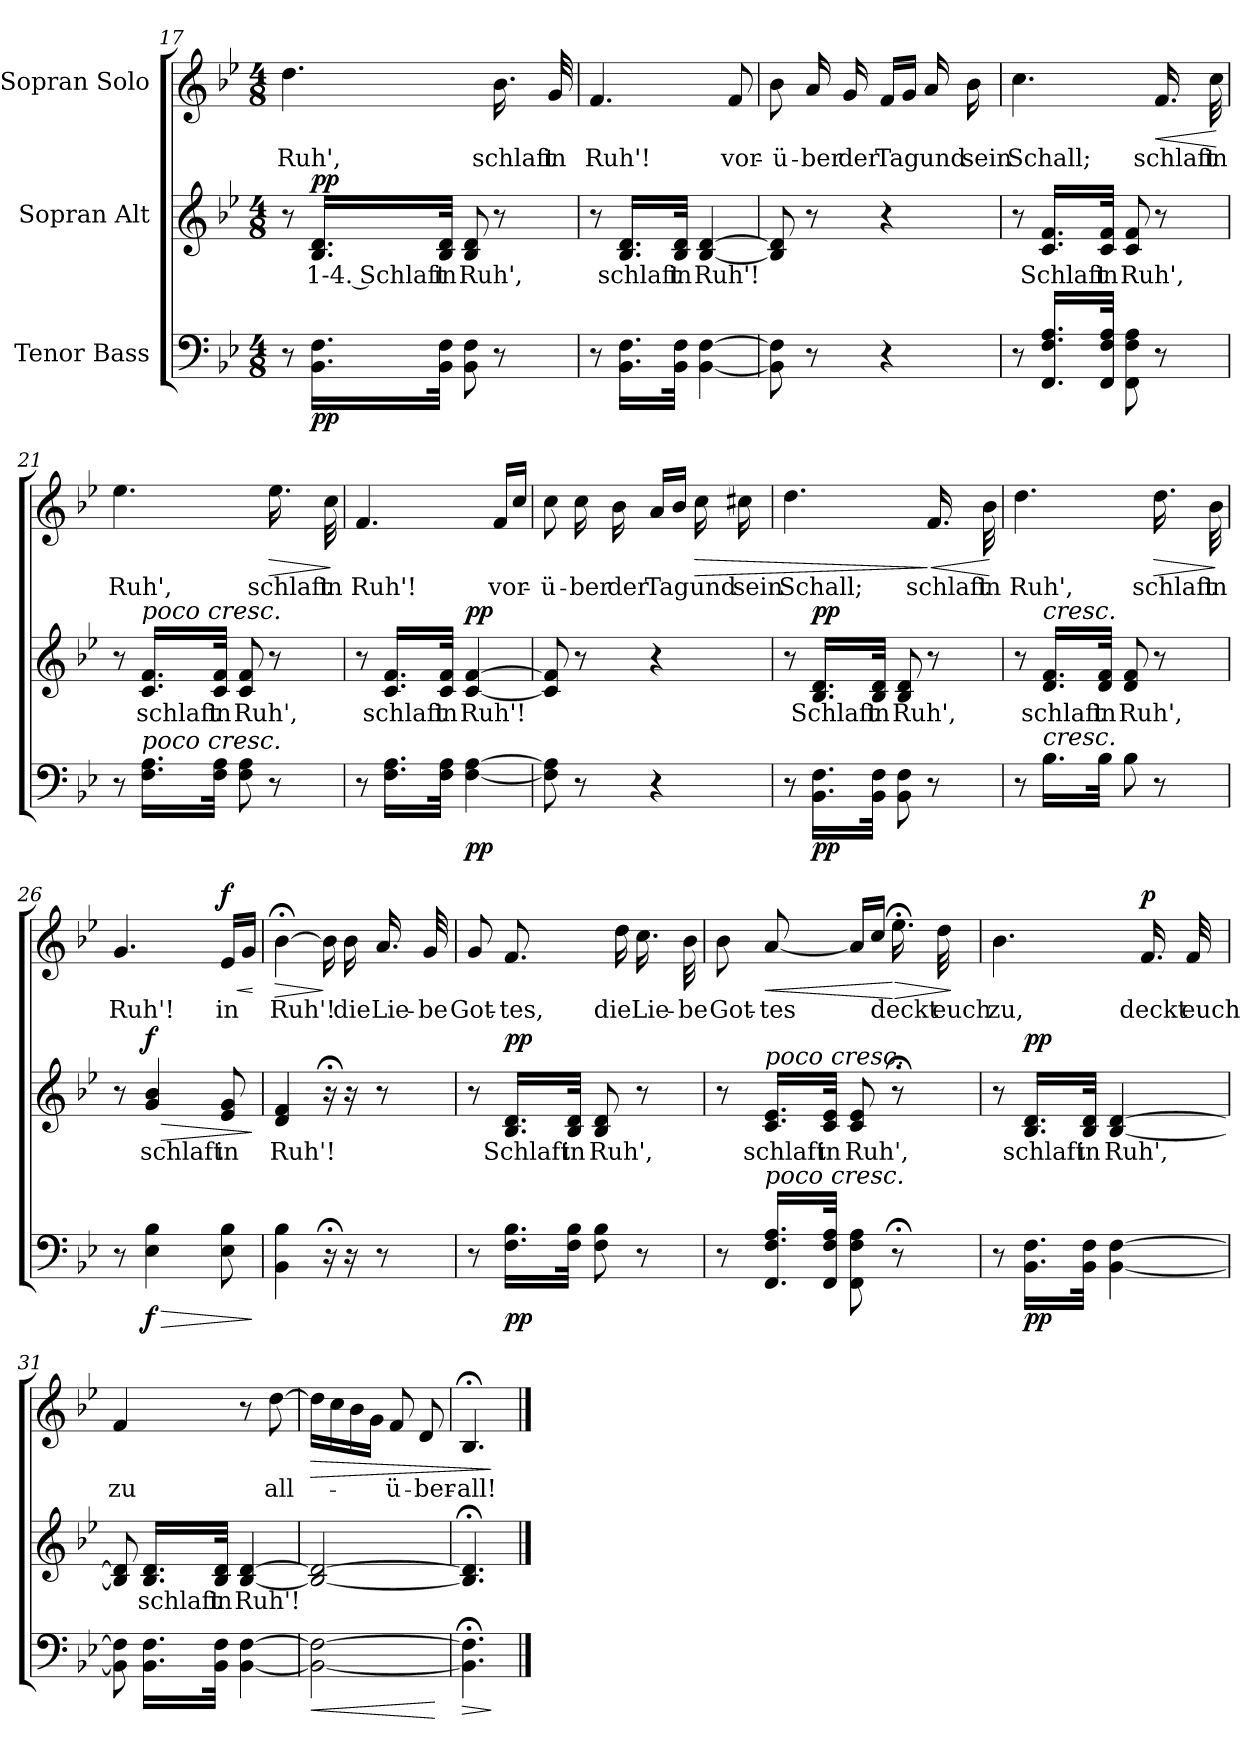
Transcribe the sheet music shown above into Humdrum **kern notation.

**kern	**dynam	**kern	**text	**dynam	**kern	**text	**dynam
*part3	*part3	*part2	*part2	*part2	*part1	*part1	*part1
*staff3	*staff3	*staff2	*staff2	*staff2	*staff1	*staff1	*staff1
*I"Tenor Bass	*	*I"Sopran Alt	*	*	*I"Sopran Solo	*	*
*clefF4	*	*clefG2	*	*	*clefG2	*	*
*k[b-e-]	*	*k[b-e-]	*	*	*k[b-e-]	*	*
*M4/8	*	*M4/8	*	*	*M4/8	*	*
=17	=17	=17	=17	=17	=17	=17	=17
!	!	!	!	!	!	!LO:LY:b	!LO:DY:a
8r	.	8r	.	.	4.dd\	Ruh',	other-dynamics
!	!LO:DY:b	!	!LO:LY:b	!LO:DY:a	!	!	!
16.BB-\ 16.F\LL	pp	16.B-/ 16.d/LL	1-4. Schlaft	pp	.	.	.
!	!	!	!LO:LY:b	!	!	!	!
32BB-\ 32F\JJk	.	32B-/ 32d/JJk	in	.	.	.	.
!	!	!	!LO:LY:b	!	!	!	!
8BB-\ 8F\	.	8B-/ 8d/	Ruh',	.	.	.	.
!	!	!	!	!	!	!LO:LY:b	!
8r	.	8r	.	.	16.b-\	schlaft	.
!	!	!	!	!	!	!LO:LY:b	!
.	.	.	.	.	32g/	in	.
=18	=18	=18	=18	=18	=18	=18	=18
!	!	!	!	!	!	!LO:LY:b	!
8r	.	8r	.	.	4.f/	Ruh'!	.
!	!	!	!LO:LY:b	!	!	!	!
16.BB-\ 16.F\LL	.	16.B-/ 16.d/LL	schlaft	.	.	.	.
!	!	!	!LO:LY:b	!	!	!	!
32BB-\ 32F\JJk	.	32B-/ 32d/JJk	in	.	.	.	.
!	!	!	!LO:LY:b	!	!	!	!
[4BB-\ [4F\	.	[4B-/ [4d/	Ruh'!	.	.	.	.
!	!	!	!	!	!	!LO:LY:b	!
.	.	.	.	.	8f/	vor-	.
=19	=19	=19	=19	=19	=19	=19	=19
!	!	!	!	!	!	!LO:LY:b	!
8BB-\] 8F\]	.	8B-/] 8d/]	.	.	8b-\	-ü-	.
!	!	!	!	!	!	!LO:LY:b	!
8r	.	8r	.	.	16a/	-ber	.
!	!	!	!	!	!	!LO:LY:b	!
.	.	.	.	.	16g/	der	.
!	!	!	!	!	!	!LO:LY:b	!
4r	.	4r	.	.	16f/LL	Tag	.
.	.	.	.	.	16g/JJ	.	.
!	!	!	!	!	!	!LO:LY:b	!
.	.	.	.	.	16a/	und	.
!	!	!	!	!	!	!LO:LY:b	!
.	.	.	.	.	16b-\	sein	.
=20	=20	=20	=20	=20	=20	=20	=20
!	!	!	!	!	!	!LO:LY:b	!
8r	.	8r	.	.	4.cc\	Schall;	.
!	!	!	!LO:LY:b	!	!	!	!
16.FF!/ 16.F/ 16.A/LL	.	16.c/ 16.f/LL	Schlaft	.	.	.	.
!	!	!	!LO:LY:b	!	!	!	!
32FF!/ 32F/ 32A/JJk	.	32c/ 32f/JJk	in	.	.	.	.
!	!	!	!LO:LY:b	!	!	!	!
8FF!\ 8F\ 8A\	.	8c/ 8f/	Ruh',	.	.	.	.
!	!	!	!	!	!	!LO:LY:b	!LO:HP:b
8r	.	8r	.	.	16.f/	schlaft	<
!	!	!	!	!	!	!LO:LY:b	!
.	.	.	.	.	32cc\	in	.
.	.	.	.	.	.	.	[
!!LO:LB:g=z
=21	=21	=21	=21	=21	=21	=21	=21
!	!	!	!	!	!	!LO:LY:b	!
8r	.	8r	.	.	4.ee-\	Ruh',	.
!	!	!LO:TX:a:i:t=poco cresc.	!	!	!	!	!
!LO:TX:a:i:t=poco cresc.	!	!	!	!	!	!	!
!	!	!	!LO:LY:b	!	!	!	!
16.F\ 16.A\LL	.	16.c/ 16.f/LL	schlaft	.	.	.	.
!	!	!	!LO:LY:b	!	!	!	!
32F\ 32A\JJk	.	32c/ 32f/JJk	in	.	.	.	.
!	!	!	!LO:LY:b	!	!	!	!
8F\ 8A\	.	8c/ 8f/	Ruh',	.	.	.	.
!	!	!	!	!	!	!LO:LY:b	!LO:HP:b
8r	.	8r	.	.	16.ee-\	schlaft	>
!	!	!	!	!	!	!LO:LY:b	!
.	.	.	.	.	32cc\	in	.
.	.	.	.	.	.	.	]
=22	=22	=22	=22	=22	=22	=22	=22
!	!	!	!	!	!	!LO:LY:b	!
8r	.	8r	.	.	4.f/	Ruh'!	.
!	!	!	!LO:LY:b	!	!	!	!
16.F\ 16.A\LL	.	16.c/ 16.f/LL	schlaft	.	.	.	.
!	!	!	!LO:LY:b	!	!	!	!
32F\ 32A\JJk	.	32c/ 32f/JJk	in	.	.	.	.
!	!LO:DY:b	!	!LO:LY:b	!LO:DY:a	!	!	!
[4F\ [4A\	pp	[4c/ [4f/	Ruh'!	pp	.	.	.
!	!	!	!	!	!	!LO:LY:b	!
.	.	.	.	.	16f/LL	vor-	.
.	.	.	.	.	16cc/JJ	.	.
=23	=23	=23	=23	=23	=23	=23	=23
!	!	!	!	!	!	!LO:LY:b	!
8F\] 8A\]	.	8c/] 8f/]	.	.	8cc\	-ü-	.
!	!	!	!	!	!	!LO:LY:b	!
8r	.	8r	.	.	16cc\	-ber	.
!	!	!	!	!	!	!LO:LY:b	!
.	.	.	.	.	16b-\	der	.
!	!	!	!	!	!	!LO:LY:b	!
4r	.	4r	.	.	16a/LL	Tag	.
.	.	.	.	.	16b-/JJ	.	.
!	!	!	!	!	!	!LO:LY:b	!LO:HP:b
.	.	.	.	.	16cc\	und	>
!	!	!	!	!	!	!LO:LY:b	!
.	.	.	.	.	16cc#X\	sein	.
=24	=24	=24	=24	=24	=24	=24	=24
!	!	!	!	!	!	!LO:LY:b	!
8r	.	8r	.	.	4.dd\	Schall;	.
!	!LO:DY:b	!	!LO:LY:b	!LO:DY:a	!	!	!
16.BB-\ 16.F\LL	pp	16.B-/ 16.d/LL	Schlaft	pp	.	.	.
!	!	!	!LO:LY:b	!	!	!	!
32BB-\ 32F\JJk	.	32B-/ 32d/JJk	in	.	.	.	.
!	!	!	!LO:LY:b	!	!	!	!
8BB-\ 8F\	.	8B-/ 8d/	Ruh',	.	.	.	.
!	!	!	!	!	!	!LO:LY:b	!LO:HP:n=1:b
8r	.	8r	.	.	16.f/	schlaft	] <
!	!	!	!	!	!	!LO:LY:b	!
.	.	.	.	.	32b-\	in	.
.	.	.	.	.	.	.	[
!!LO:LB:g=z
=25	=25	=25	=25	=25	=25	=25	=25
!	!	!	!	!	!	!LO:LY:b	!
8r	.	8r	.	.	4.dd\	Ruh',	.
!	!	!LO:TX:a:i:t=cresc.	!	!	!	!	!
!LO:TX:a:i:t=cresc.	!	!	!	!	!	!	!
!	!	!	!LO:LY:b	!	!	!	!
16.B-\LL	.	16.d/ 16.f/LL	schlaft	.	.	.	.
!	!	!	!LO:LY:b	!	!	!	!
32B-\JJk	.	32d/ 32f/JJk	in	.	.	.	.
!	!	!	!LO:LY:b	!	!	!	!
8B-\	.	8d/ 8f/	Ruh',	.	.	.	.
!	!	!	!	!	!	!LO:LY:b	!LO:HP:b
8r	.	8r	.	.	16.dd\	schlaft	>
!	!	!	!	!	!	!LO:LY:b	!
.	.	.	.	.	32b-\	in	.
.	.	.	.	.	.	.	]
=26	=26	=26	=26	=26	=26	=26	=26
!	!	!	!	!	!	!LO:LY:b	!
8r	.	8r	.	.	4.g/	Ruh'!	.
!	!LO:HP:b	!	!LO:LY:b	!LO:HP:b	!	!	!
!	!LO:DY:n=1:b	!	!	!LO:DY:n=1:a	!	!	!
4E-\ 4B-\	> f	4g/ 4b-/	schlaft	> f	.	.	.
!	!	!	!LO:LY:b	!	!	!LO:LY:b	!LO:HP:b
!	!	!	!	!	!	!	!LO:DY:n=1:a
8E-\ 8B-\	.	8e-/ 8g/	in	.	16e-/LL	in	< f
.	.	.	.	.	16g/JJ	.	.
.	]	.	.	]	.	.	[
=27	=27	=27	=27	=27	=27	=27	=27
!	!	!	!LO:LY:b	!	!	!LO:LY:b	!LO:HP:b
4BB-\ 4B-\	.	4d/ 4f/	Ruh'!	.	[4b-;<\	Ruh'!	>
16r;<	.	16r;<	.	.	16b-\]	.	]
!	!	!	!	!	!	!LO:LY:b	!
16r	.	16r	.	.	16b-\	die	.
!	!	!	!	!	!	!LO:LY:b	!
8r	.	8r	.	.	16.a/	Lie-	.
!	!	!	!	!	!	!LO:LY:b	!
.	.	.	.	.	32g/	-be	.
=28	=28	=28	=28	=28	=28	=28	=28
!	!	!	!	!	!	!LO:LY:b	!
8r	.	8r	.	.	8g/	Got-	.
!	!LO:DY:b	!	!LO:LY:b	!LO:DY:a	!	!LO:LY:b	!
16.F\ 16.B-\LL	pp	16.B-/ 16.d/LL	Schlaft	pp	8.f/	-tes,	.
!	!	!	!LO:LY:b	!	!	!	!
32F\ 32B-\JJk	.	32B-/ 32d/JJk	in	.	.	.	.
!	!	!	!LO:LY:b	!	!	!	!
8F\ 8B-\	.	8B-/ 8d/	Ruh',	.	.	.	.
!	!	!	!	!	!	!LO:LY:b	!
.	.	.	.	.	16dd\	die	.
!	!	!	!	!	!	!LO:LY:b	!
8r	.	8r	.	.	16.cc\	Lie-	.
!	!	!	!	!	!	!LO:LY:b	!
.	.	.	.	.	32b-\	-be	.
!!LO:LB:g=z
=29	=29	=29	=29	=29	=29	=29	=29
!	!	!	!	!	!	!LO:LY:b	!
8r	.	8r	.	.	8b-\	Got-	.
!	!	!LO:TX:a:i:t=poco cresc.	!	!	!	!	!
!LO:TX:a:i:t=poco cresc.	!	!	!	!	!	!	!
!	!	!	!LO:LY:b	!	!	!LO:LY:b	!LO:HP:b
16.FF!/ 16.F/ 16.A/LL	.	16.c/ 16.e-/LL	schlaft	.	[8a/	-tes	<
!	!	!	!LO:LY:b	!	!	!	!
32FF!/ 32F/ 32A/JJk	.	32c/ 32e-/JJk	in	.	.	.	.
!	!	!	!LO:LY:b	!	!	!	!
8FF!\ 8F\ 8A\	.	8c/ 8e-/	Ruh',	.	16a/LL]	.	.
.	.	.	.	.	16cc/JJ	.	.
!	!	!	!	!	!	!LO:LY:b	!LO:HP:n=1:b
8r;<	.	8r;<	.	.	16.ee-;<\	deckt	[ >
!	!	!	!	!	!	!LO:LY:b	!
.	.	.	.	.	32dd\	euch	.
.	.	.	.	.	.	.	]
=30	=30	=30	=30	=30	=30	=30	=30
!	!	!	!	!	!	!LO:LY:b	!
8r	.	8r	.	.	4.b-\	zu,	.
!	!LO:DY:b	!	!LO:LY:b	!LO:DY:a	!	!	!
16.BB-\ 16.F\LL	pp	16.B-/ 16.d/LL	schlaft	pp	.	.	.
!	!	!	!LO:LY:b	!	!	!	!
32BB-\ 32F\JJk	.	32B-/ 32d/JJk	in	.	.	.	.
!	!	!	!LO:LY:b	!	!	!	!
[4BB-\ [4F\	.	[4B-/ [4d/	Ruh',	.	.	.	.
!	!	!	!	!	!	!LO:LY:b	!LO:DY:a
.	.	.	.	.	16.f/	deckt	p
!	!	!	!	!	!	!LO:LY:b	!
.	.	.	.	.	32f/	euch	.
=31	=31	=31	=31	=31	=31	=31	=31
!	!	!	!	!	!	!LO:LY:b	!
8BB-\] 8F\]	.	8B-/] 8d/]	.	.	4f/	zu	.
!	!	!	!LO:LY:b	!	!	!	!
16.BB-\ 16.F\LL	.	16.B-/ 16.d/LL	schlaft	.	.	.	.
!	!	!	!LO:LY:b	!	!	!	!
32BB-\ 32F\JJk	.	32B-/ 32d/JJk	in	.	.	.	.
!	!	!	!LO:LY:b	!	!	!	!
[4BB-\ [4F\	.	[4B-/ [4d/	Ruh'!	.	8r	.	.
!	!	!	!	!	!	!LO:LY:b	!LO:DY:a
.	.	.	.	.	[8dd\	all-	other-dynamics
=32	=32	=32	=32	=32	=32	=32	=32
!	!LO:HP:b	!	!	!	!	!	!LO:HP:b
2BB-\_ 2F\_	<	2B-/_ 2d/_	.	.	16dd\LL]	.	>
.	.	.	.	.	16cc\	.	.
.	.	.	.	.	16b-\	.	.
.	.	.	.	.	16g\JJ	.	.
!	!	!	!	!	!	!LO:LY:b	!
.	.	.	.	.	8f/	-ü-	.
!	!	!	!	!	!	!LO:LY:b	!
.	.	.	.	.	8d/	-ber-	.
.	[	.	.	.	.	.	.
=33	=33	=33	=33	=33	=33	=33	=33
!	!LO:HP:b	!	!	!	!	!LO:LY:b	!
4.BB-\];< 4.F\];<	>	4.B-/];< 4.d/];<	.	.	4.B-;</	-all!	.
.	]	.	.	.	.	.	]
==	==	==	==	==	==	==	==
*-	*-	*-	*-	*-	*-	*-	*-
